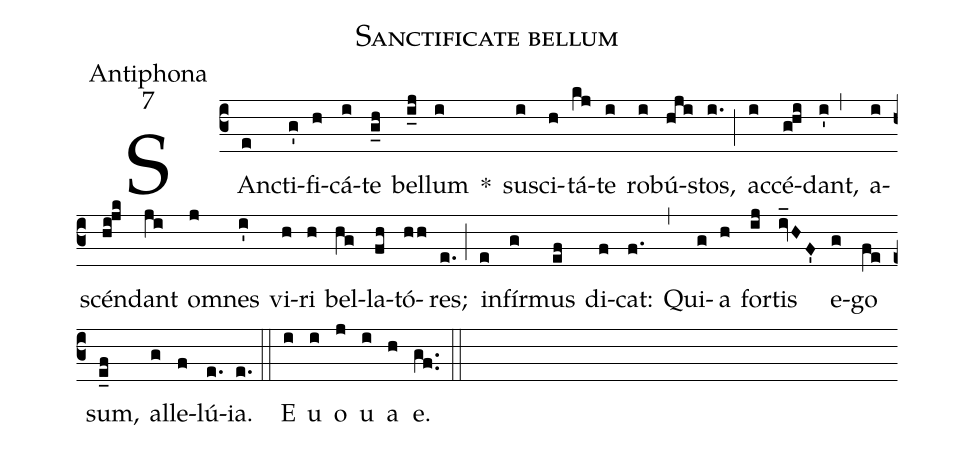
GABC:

name:Sanctificate bellum;
office-part:Antiphona;
mode:7;
%%
(c3)SAn(e)cti(g')fi(h)cá(i)te(g_h) bel(i_j)lum(i) *() su(i)sci(h)tá(kj)te(i) ro(i)bú(hji)stos,(i.) (;) ac(i)cé(ghi)dant,(i',) a(i)scén(hi!jk)dant(ji) om(j)nes(i') vi(h)ri(h) bel(hg)la(fh)tó(hh)res;(e.) (;) in(e)fír(g)mus(ef) di(f)cat:(f.) (,) Qui(g)a(h) for(ij)tis(i_vHF') e(g)go(fe) sum,(e_f) al(g)le(f)lú(e.)ia.(e.) (::)
E(i) u(i) o(j) u(i) a(h) e.(gf..) (::)
